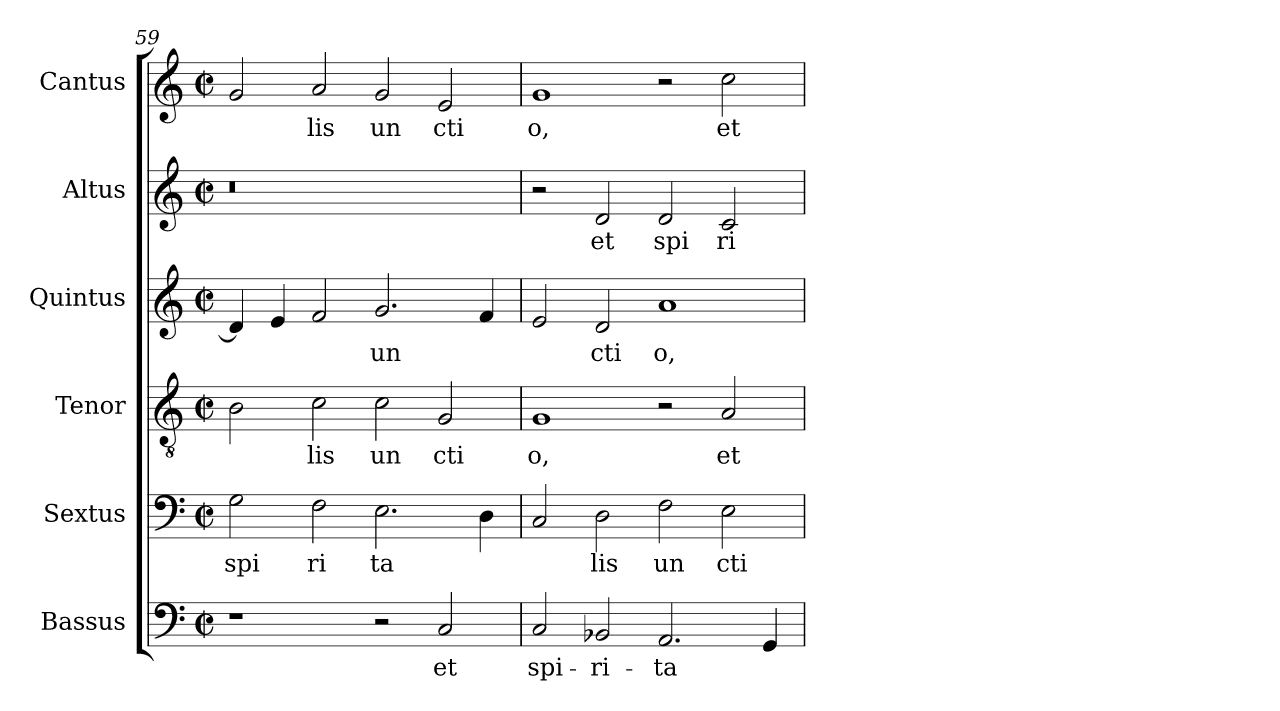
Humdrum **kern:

**kern	**text	**kern	**text	**kern	**text	**kern	**text	**kern	**text	**kern	**text
*part6	*part6	*part5	*part5	*part4	*part4	*part3	*part3	*part2	*part2	*part1	*part1
*staff6	*staff6	*staff5	*staff5	*staff4	*staff4	*staff3	*staff3	*staff2	*staff2	*staff1	*staff1
*I"Bassus	*	*I"Sextus	*	*I"Tenor	*	*I"Quintus	*	*I"Altus	*	*I"Cantus	*
*I'Bassus	*	*I'Sextus	*	*I'Tenor	*	*I'Quintus	*	*I'Altus	*	*I'Cantus	*
*clefF4	*	*clefF4	*	*clefGv2	*	*clefG2	*	*clefG2	*	*clefG2	*
*k[]	*	*k[]	*	*k[]	*	*k[]	*	*k[]	*	*k[]	*
*C:	*	*C:	*	*C:	*	*C:	*	*C:	*	*C:	*
*M2/2	*	*M2/2	*	*M2/2	*	*M2/2	*	*M2/2	*	*M2/2	*
*met(c|)	*	*met(c|)	*	*met(c|)	*	*met(c|)	*	*met(c|)	*	*met(c|)	*
=59	=59	=59	=59	=59	=59	=59	=59	=59	=59	=59	=59
!	!	!	!LO:LY:b:cj	!	!LO:LY:b:cj	!	!LO:LY:b:cj	!	!	!	!LO:LY:b:cj
1r	.	2G\	spi	2B\	.	4d/]	.	0r	.	2g/	.
!	!	!	!	!	!	!	!LO:LY:b:cj	!	!	!	!
.	.	.	.	.	.	4e/	.	.	.	.	.
!	!	!	!LO:LY:b:cj	!	!LO:LY:b:cj	!	!LO:LY:b:cj	!	!	!	!LO:LY:b:cj
.	.	2F\	ri	2c\	lis	2f/	.	.	.	2a/	lis
!	!	!	!LO:LY:b:cj	!	!LO:LY:b:cj	!	!LO:LY:b:cj	!	!	!	!LO:LY:b:cj
2r	.	2.E\	ta	2c\	un	2.g/	un	.	.	2g/	un
!	!LO:LY:b:cj	!	!	!	!LO:LY:b:cj	!	!	!	!	!	!LO:LY:b:cj
2C/	et	.	.	2G/	cti	.	.	.	.	2e/	cti
!	!	!	!LO:LY:b:cj	!	!	!	!LO:LY:b:cj	!	!	!	!
.	.	4D\	.	.	.	4f/	.	.	.	.	.
=60	=60	=60	=60	=60	=60	=60	=60	=60	=60	=60	=60
!	!LO:LY:b:cj	!	!LO:LY:b:cj	!	!LO:LY:b:cj	!	!LO:LY:b:cj	!	!	!	!LO:LY:b:cj
2C/	spi-	2C/	.	1G	o,	2e/	.	2r	.	1g	o,
!	!LO:LY:b:cj	!	!LO:LY:b:cj	!	!	!	!LO:LY:b:cj	!	!LO:LY:b:cj	!	!
2BB-X/	-ri-	2D\	lis	.	.	2d/	cti	2d/	et	.	.
!	!LO:LY:b:cj	!	!LO:LY:b:cj	!	!	!	!LO:LY:b:cj	!	!LO:LY:b:cj	!	!
2.AA/	-ta-	2F\	un	2r	.	1a	o,	2d/	spi	2r	.
!	!	!	!LO:LY:b:cj	!	!LO:LY:b:cj	!	!	!	!LO:LY:b:cj	!	!LO:LY:b:cj
.	.	2E\	cti	2A/	et	.	.	2c/	ri	2cc\	et
!	!LO:LY:b:cj	!	!	!	!	!	!	!	!	!	!
4GG/	--	.	.	.	.	.	.	.	.	.	.
=	=	=	=	=	=	=	=	=	=	=	=
*-	*-	*-	*-	*-	*-	*-	*-	*-	*-	*-	*-
